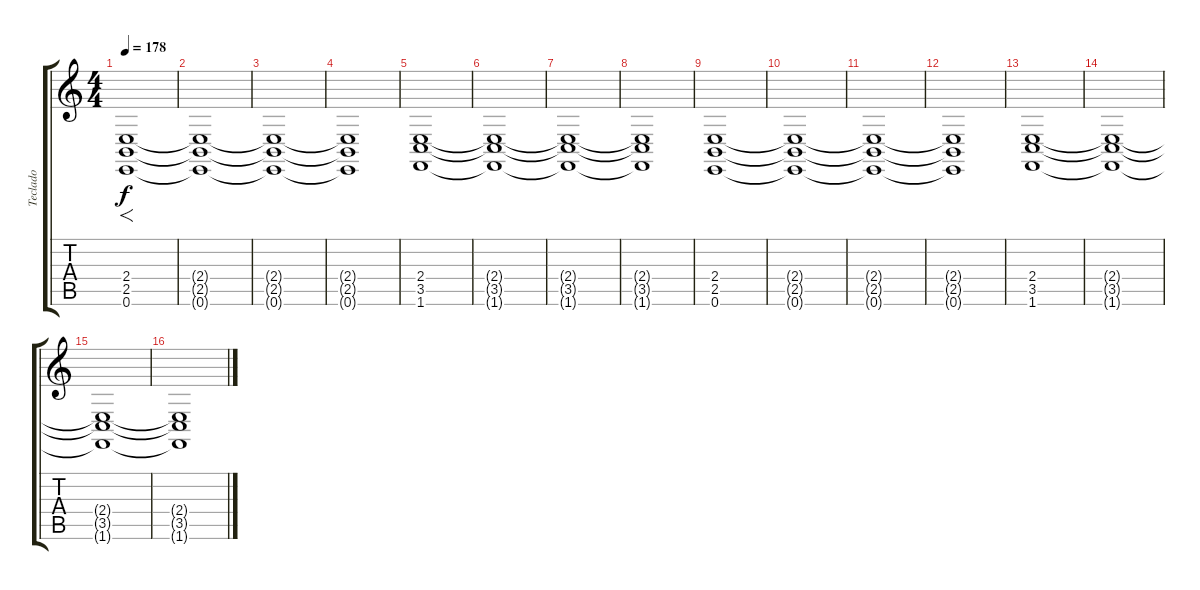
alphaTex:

\track ("Teclado" "Teclado") {instrument churchorgan}
\staff {score tabs}
\tuning (E4 B3 G3 D3 A2 E2) {hide}
\ts (4 4)
\tempo 178
\clef g2
\ks c
(2.4 2.5 0.6).1{f dy f instrument churchorgan} |
(2.4{t} 2.5{t} 0.6{t}).1 |
(2.4{t} 2.5{t} 0.6{t}).1 |
(2.4{t} 2.5{t} 0.6{t}).1 |
(2.4 3.5 1.6).1 |
(2.4{t} 3.5{t} 1.6{t}).1 |
(2.4{t} 3.5{t} 1.6{t}).1 |
(2.4{t} 3.5{t} 1.6{t}).1 |
(2.4 2.5 0.6).1 |
(2.4{t} 2.5{t} 0.6{t}).1 |
(2.4{t} 2.5{t} 0.6{t}).1 |
(2.4{t} 2.5{t} 0.6{t}).1 |
(2.4 3.5 1.6).1 |
(2.4{t} 3.5{t} 1.6{t}).1 |
(2.4{t} 3.5{t} 1.6{t}).1 |
(2.4{t} 3.5{t} 1.6{t}).1
